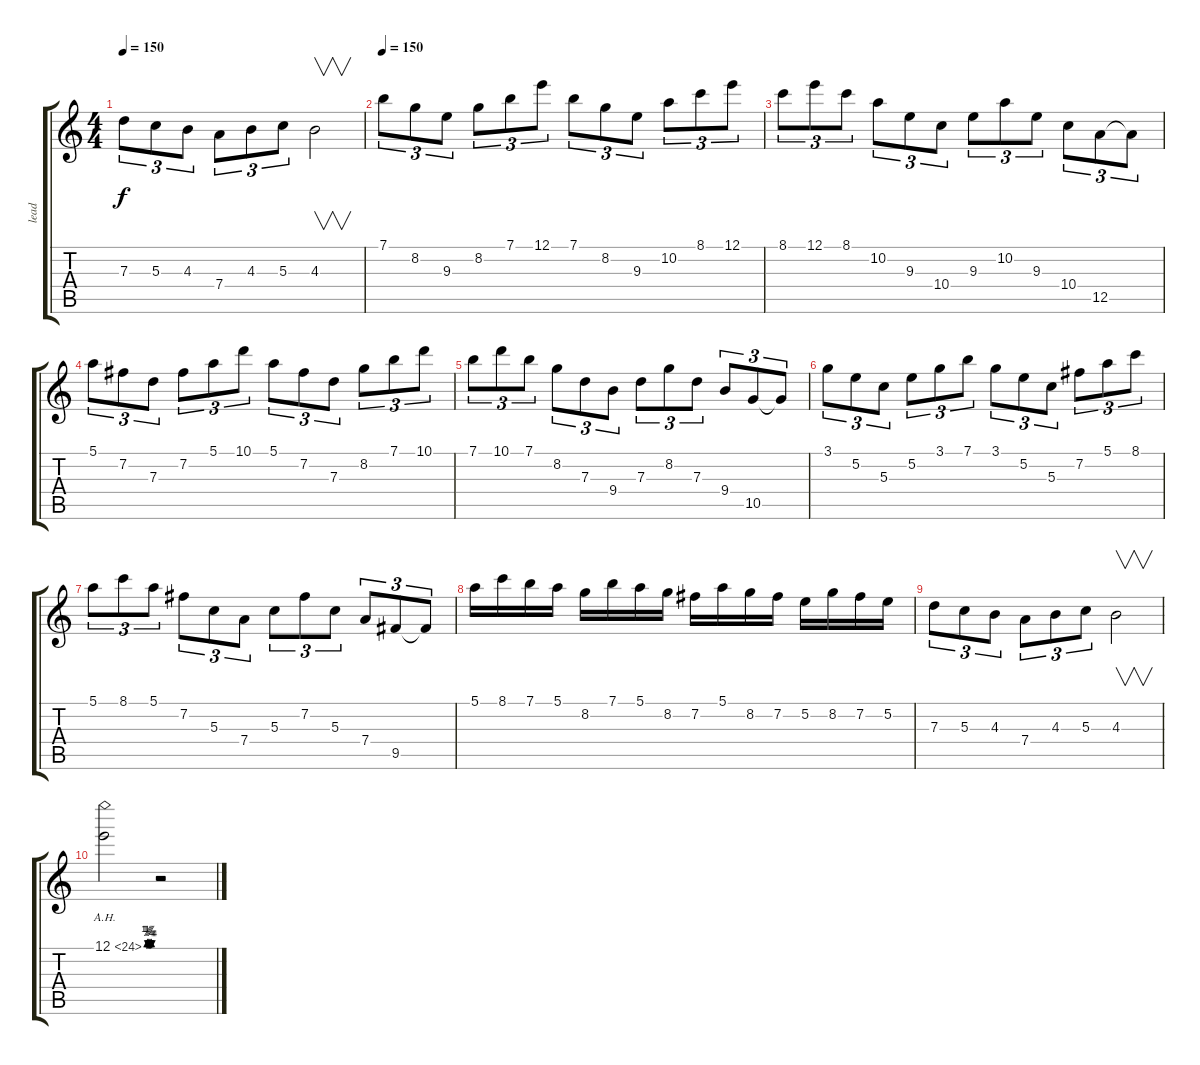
\track ("lead" "lead") {instrument overdrivenguitar}
\staff {score tabs}
\tuning (E4 B3 G3 D3 A2 E2) {hide}
\ts (4 4)
\tempo 150
\clef g2
\ks c
7.3.8{tu (3 2) dy f} 5.3.8{tu (3 2)} 4.3.8{tu (3 2)} 7.4.8{tu (3 2)} 4.3.8{tu (3 2)} 5.3.8{tu (3 2)} 4.3.2{v} |
\tempo 150
7.1.8{tu (3 2)} 8.2.8{tu (3 2)} 9.3.8{tu (3 2)} 8.2.8{tu (3 2)} 7.1.8{tu (3 2)} 12.1.8{tu (3 2)} 7.1.8{tu (3 2)} 8.2.8{tu (3 2)} 9.3.8{tu (3 2)} 10.2.8{tu (3 2)} 8.1.8{tu (3 2)} 12.1.8{tu (3 2)} |
8.1.8{tu (3 2)} 12.1.8{tu (3 2)} 8.1.8{tu (3 2)} 10.2.8{tu (3 2)} 9.3.8{tu (3 2)} 10.4.8{tu (3 2)} 9.3.8{tu (3 2)} 10.2.8{tu (3 2)} 9.3.8{tu (3 2)} 10.4.8{tu (3 2)} 12.5.8{tu (3 2)} 12.5{t}.8{tu (3 2)} |
5.1.8{tu (3 2)} 7.2.8{tu (3 2)} 7.3.8{tu (3 2)} 7.2.8{tu (3 2)} 5.1.8{tu (3 2)} 10.1.8{tu (3 2)} 5.1.8{tu (3 2)} 7.2.8{tu (3 2)} 7.3.8{tu (3 2)} 8.2.8{tu (3 2)} 7.1.8{tu (3 2)} 10.1.8{tu (3 2)} |
7.1.8{tu (3 2)} 10.1.8{tu (3 2)} 7.1.8{tu (3 2)} 8.2.8{tu (3 2)} 7.3.8{tu (3 2)} 9.4.8{tu (3 2)} 7.3.8{tu (3 2)} 8.2.8{tu (3 2)} 7.3.8{tu (3 2)} 9.4.8{tu (3 2)} 10.5.8{tu (3 2)} 10.5{t}.8{tu (3 2)} |
3.1.8{tu (3 2)} 5.2.8{tu (3 2)} 5.3.8{tu (3 2)} 5.2.8{tu (3 2)} 3.1.8{tu (3 2)} 7.1.8{tu (3 2)} 3.1.8{tu (3 2)} 5.2.8{tu (3 2)} 5.3.8{tu (3 2)} 7.2.8{tu (3 2)} 5.1.8{tu (3 2)} 8.1.8{tu (3 2)} |
5.1.8{tu (3 2)} 8.1.8{tu (3 2)} 5.1.8{tu (3 2)} 7.2.8{tu (3 2)} 5.3.8{tu (3 2)} 7.4.8{tu (3 2)} 5.3.8{tu (3 2)} 7.2.8{tu (3 2)} 5.3.8{tu (3 2)} 7.4.8{tu (3 2)} 9.5.8{tu (3 2)} 9.5{t}.8{tu (3 2)} |
5.1.16 8.1.16 7.1.16 5.1.16 8.2.16 7.1.16 5.1.16 8.2.16 7.2.16 5.1.16 8.2.16 7.2.16 5.2.16 8.2.16 7.2.16 5.2.16 |
7.3.8{tu (3 2)} 5.3.8{tu (3 2)} 4.3.8{tu (3 2)} 7.4.8{tu (3 2)} 4.3.8{tu (3 2)} 5.3.8{tu (3 2)} 4.3.2{v} |
12.1{be (custom 0 0 8 1 15 0 23 1 30 0 38 1 45 0 53 1 60 0) ah 12}.2 r.2
